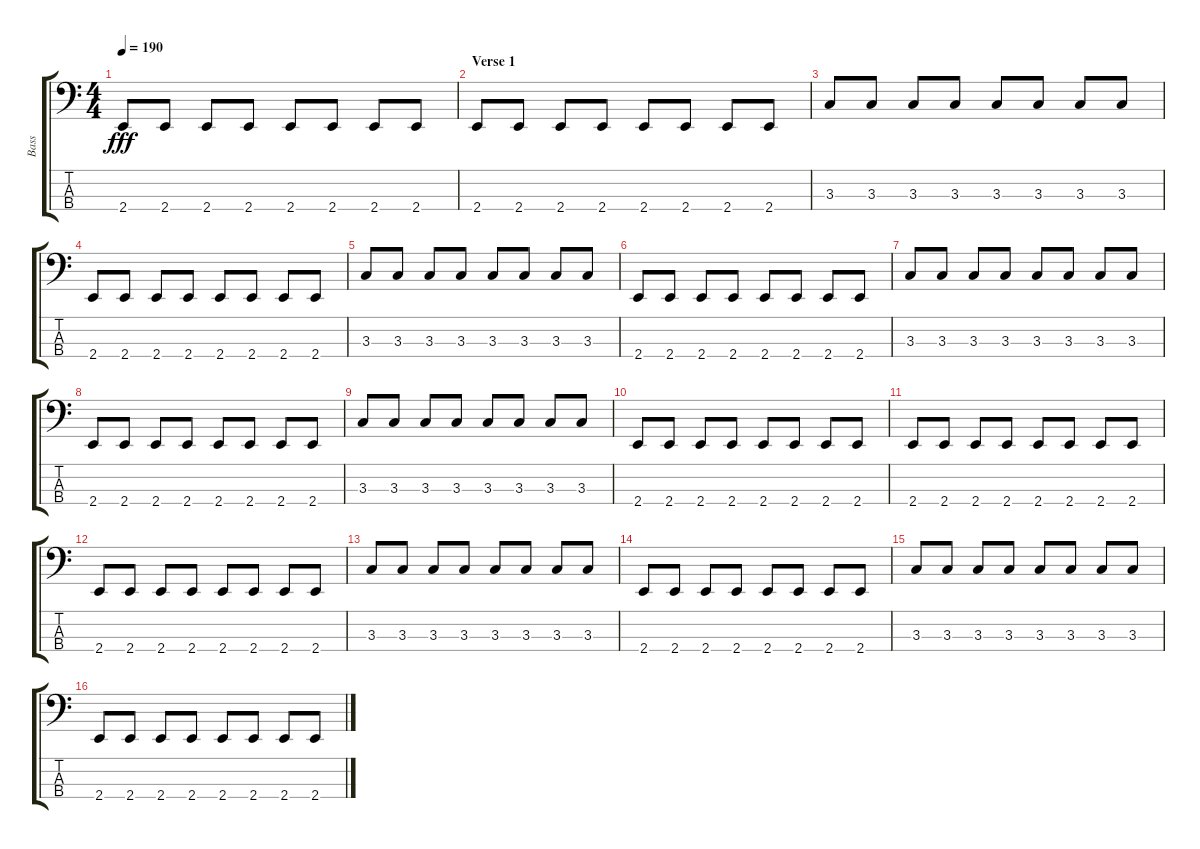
\track ("Bass" "Bass") {instrument electricbassfinger}
\staff {score tabs}
\tuning (G2 D2 A1 D1) {hide}
\ts (4 4)
\tempo 190
\clef f4
\ks c
2.4.8{dy fff} 2.4.8 2.4.8 2.4.8 2.4.8 2.4.8 2.4.8 2.4.8 |
\section ("" "Verse 1")
2.4.8 2.4.8 2.4.8 2.4.8 2.4.8 2.4.8 2.4.8 2.4.8 |
3.3.8 3.3.8 3.3.8 3.3.8 3.3.8 3.3.8 3.3.8 3.3.8 |
2.4.8 2.4.8 2.4.8 2.4.8 2.4.8 2.4.8 2.4.8 2.4.8 |
3.3.8 3.3.8 3.3.8 3.3.8 3.3.8 3.3.8 3.3.8 3.3.8 |
2.4.8 2.4.8 2.4.8 2.4.8 2.4.8 2.4.8 2.4.8 2.4.8 |
3.3.8 3.3.8 3.3.8 3.3.8 3.3.8 3.3.8 3.3.8 3.3.8 |
2.4.8 2.4.8 2.4.8 2.4.8 2.4.8 2.4.8 2.4.8 2.4.8 |
3.3.8 3.3.8 3.3.8 3.3.8 3.3.8 3.3.8 3.3.8 3.3.8 |
2.4.8 2.4.8 2.4.8 2.4.8 2.4.8 2.4.8 2.4.8 2.4.8 |
2.4.8 2.4.8 2.4.8 2.4.8 2.4.8 2.4.8 2.4.8 2.4.8 |
2.4.8 2.4.8 2.4.8 2.4.8 2.4.8 2.4.8 2.4.8 2.4.8 |
3.3.8 3.3.8 3.3.8 3.3.8 3.3.8 3.3.8 3.3.8 3.3.8 |
2.4.8 2.4.8 2.4.8 2.4.8 2.4.8 2.4.8 2.4.8 2.4.8 |
3.3.8 3.3.8 3.3.8 3.3.8 3.3.8 3.3.8 3.3.8 3.3.8 |
2.4.8 2.4.8 2.4.8 2.4.8 2.4.8 2.4.8 2.4.8 2.4.8
